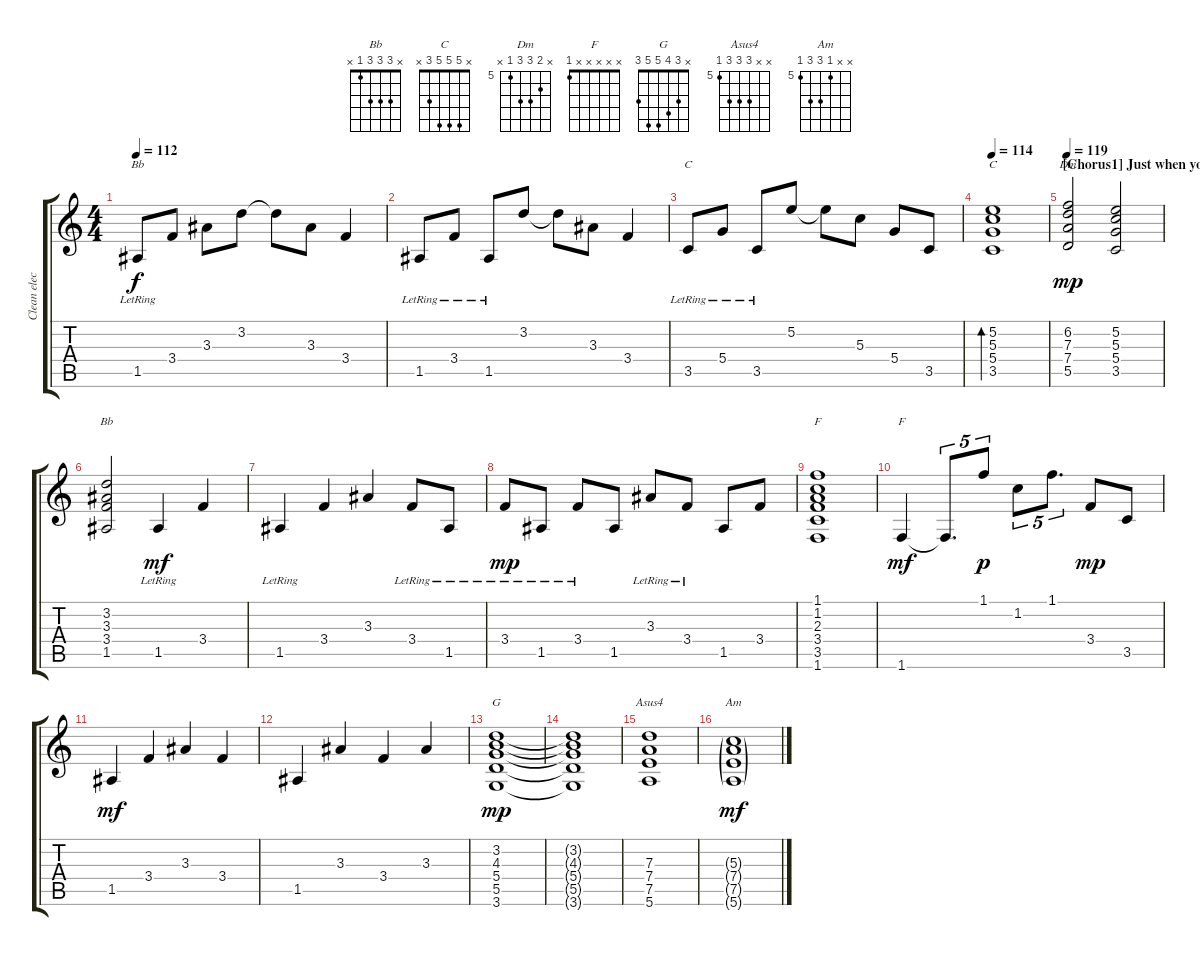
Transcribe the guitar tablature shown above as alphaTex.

\track ("Clean electric" "Clean elec") {instrument electricbasspick}
\staff {score tabs}
\tuning (E4 B3 G3 D3 A2 E2) {hide}
\chord ("Bb" x x x x 1 x)
\chord ("C" x x x x 3 x)
\chord ("C" x 5 5 5 3 x)
\chord ("Dm" x 6 7 7 5 x) {firstfret 5}
\chord ("Bb" x 3 3 3 1 x)
\chord ("F" 1 1 2 3 3 1)
\chord ("F" x x x x x 1)
\chord ("G" x 3 4 5 5 3)
\chord ("Asus4" x x 7 7 7 5) {firstfret 5}
\chord ("Am" x x 5 7 7 5) {firstfret 5}
\ts (4 4)
\tempo 112
\clef g2
\ks c
1.5{lr}.8{ch "Bb" dy f} 3.4.8 3.3.8 3.2.8 3.2{t}.8 3.3.8 3.4.4 |
1.5{lr}.8 3.4{lr}.8 1.5{lr}.8 3.2.8 3.2{t}.8 3.3.8 3.4.4 |
3.5{lr}.8{ch "C"} 5.4{lr}.8 3.5{lr}.8 5.2.8 5.2{t}.8 5.3.8 5.4.8 3.5.8 |
\tempo 114
(5.2 5.3 5.4 3.5).1{bd 120 ch "C"} |
\section ("" "[Chorus1] Just when you think you got it down")
\tempo 119
(6.2 7.3 7.4 5.5).2{ch "Dm" dy mp} (5.2 5.3 5.4 3.5).2 |
(3.2 3.3 3.4 1.5).2{ch "Bb"} 1.5{lr}.4{dy mf} 3.4.4 |
1.5{lr}.4 3.4.4 3.3.4 3.4{lr}.8 1.5{lr}.8 |
3.4{lr}.8{dy mp} 1.5{lr}.8 3.4{lr}.8 1.5.8 3.3{lr}.8 3.4{lr}.8 1.5.8 3.4.8 |
(1.1 1.2 2.3 3.4 3.5 1.6).1{ch "F"} |
1.6.4{ch "F" dy mf} 1.6{t}.8{d tu (5 4)} 1.1.8{tu (5 4) dy p} 1.2.8{tu (5 4)} 1.1.8{d tu (5 4)} 3.4.8{dy mp} 3.5.8 |
1.5.4{dy mf} 3.4.4 3.3.4 3.4.4 |
1.5.4 3.3.4 3.4.4 3.3.4 |
(3.2 4.3 5.4 5.5 3.6).1{ch "G" dy mp} |
(3.2{t} 4.3{t} 5.4{t} 5.5{t} 3.6{t}).1 |
(7.3 7.4 7.5 5.6).1{ch "Asus4"} |
(5.3{g} 7.4{g} 7.5{g} 5.6{g}).1{ch "Am" dy mf}
